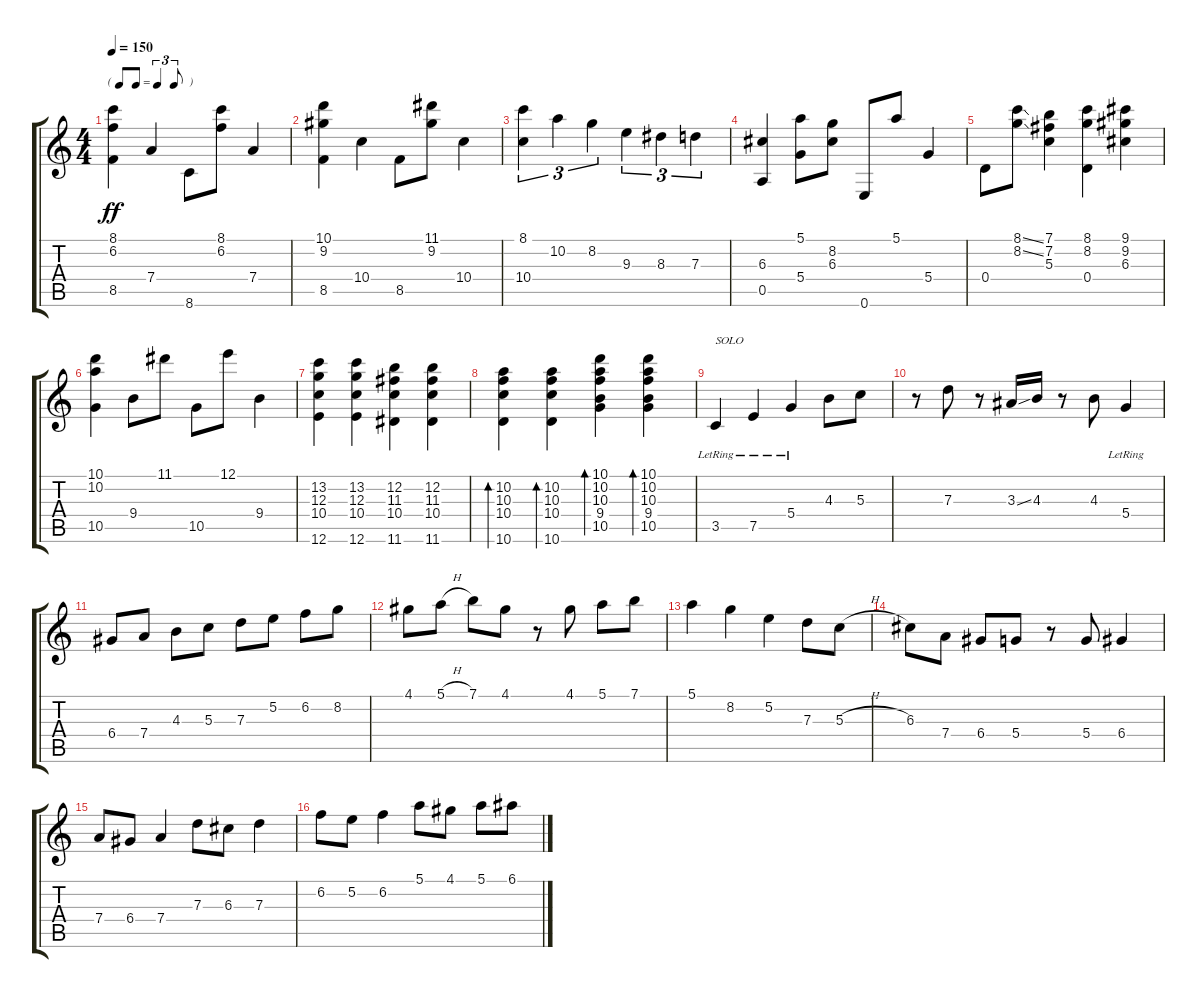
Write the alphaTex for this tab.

\track "" {instrument electricbasspick}
\staff {score tabs}
\tuning (E4 B3 G3 D3 A2 E2) {hide}
\ts (4 4)
\tf triplet8th
\tempo 150
\clef g2
\ks c
(8.1 6.2 8.5).4{dy ff} 7.4.4 8.6.8 (8.1 6.2).8 7.4.4 |
(10.1 9.2 8.5).4 10.4.4 8.5.8 (11.1 9.2).8 10.4.4 |
(8.1 10.4).4{tu (3 2)} 10.2.4{tu (3 2)} 8.2.4{tu (3 2)} 9.3.4{tu (3 2)} 8.3.4{tu (3 2)} 7.3.4{tu (3 2)} |
(6.3 0.5).4 (5.1 5.4).8 (8.2 6.3).8 0.6.8 5.1.8 5.4.4 |
0.4.8 (8.1{ss} 8.2{ss}).8 (7.1 7.2 5.3).4 (8.1 8.2 0.4).4 (9.1 9.2 6.3).4 |
(10.1 10.2 10.5).4 9.4.8 11.1.8 10.5.8 12.1.8 9.4.4 |
(13.2 12.3 10.4 12.6).4 (13.2 12.3 10.4 12.6).4 (12.2 11.3 10.4 11.6).4 (12.2 11.3 10.4 11.6).4 |
(10.2 10.3 10.4 10.6).4{bd 120} (10.2 10.3 10.4 10.6).4{bd 120} (10.1 10.2 10.3 9.4 10.5).4{bd 120} (10.1 10.2 10.3 9.4 10.5).4{bd 120} |
3.5{lr}.4{txt "SOLO"} 7.5{lr}.4 5.4{lr}.4 4.3.8 5.3.8 |
r.8 7.3.8 r.8 3.3{ss}.16 4.3.16 r.8 4.3.8 5.4{lr}.4 |
6.4.8 7.4.8 4.3.8 5.3.8 7.3.8 5.2.8 6.2.8 8.2.8 |
4.1.8 5.1{h}.8 7.1.8 4.1.8 r.8 4.1.8 5.1.8 7.1.8 |
5.1.4 8.2.4 5.2.4 7.3.8 5.3{h}.8 |
6.3.8 7.4.8 6.4.8 5.4.8 r.8 5.4.8 6.4.4 |
7.4.8 6.4.8 7.4.4 7.3.8 6.3.8 7.3.4 |
6.2.8 5.2.8 6.2.4 5.1.8 4.1.8 5.1.8 6.1.8
